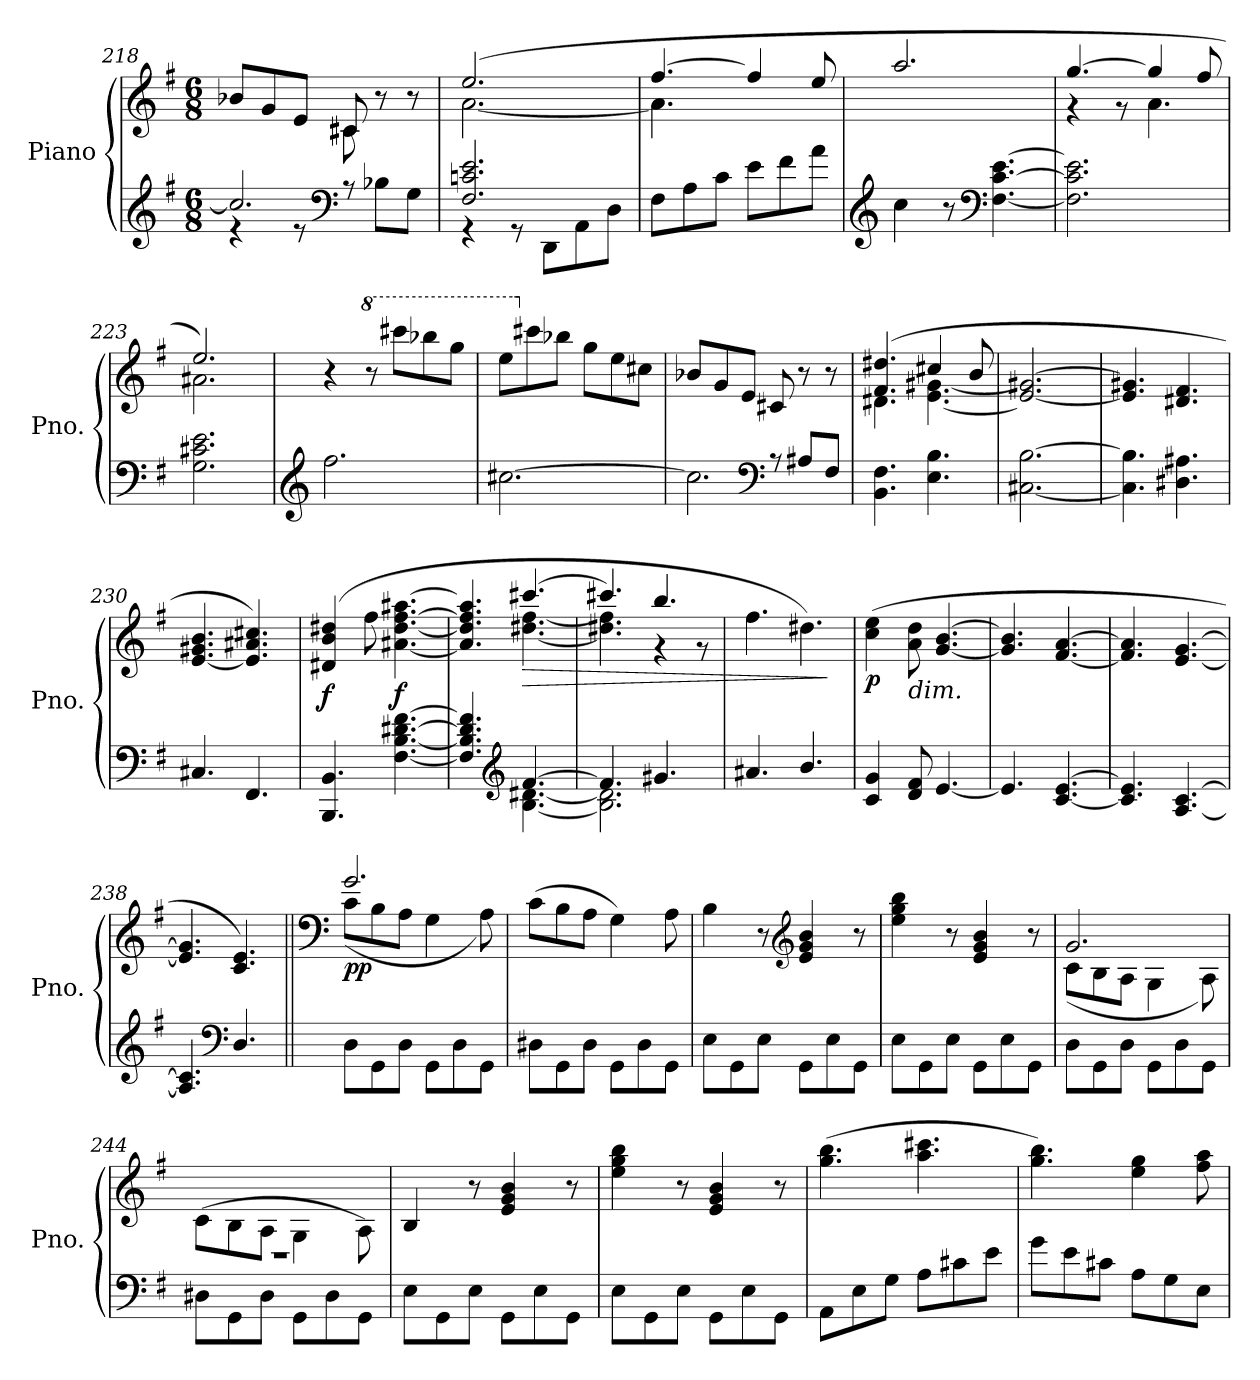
**kern	**kern	**dynam
*part1	*part1	*part1
*staff2	*staff1	*staff1/2
*I"Piano	*	*
*I'Pno.	*	*
!!LO:LB:g=z
*clefG2	*clefG2	*
*k[f#]	*k[f#]	*
*M6/8	*M6/8	*
=218	=218	=218
*^	*^	*
2.cc#/]	4r	8b-X/L	4.ryy	.
.	.	8g/	.	.
.	8r	8e/J	.	.
*clefF4	*	*	*	*
.	8rA	8c#X/	8c#\	.
.	8B-X\L	8r	8ryy	.
.	8G\J	8r	8ryy	.
=219	=219	=219	=219	=219
2.F#/ 2.cn/ 2.e/	4r	(>2.ee/	[2.a\	.
.	8r	.	.	.
.	8DD\L	.	.	.
.	8AA\	.	.	.
.	8D\J	.	.	.
=220	=220	=220	=220	=220
2.ryy	8F#\L	[4.ff#/	4.a\]	.
.	8A\	.	.	.
.	8c\J	.	.	.
.	8e\L	4ff#/]	4ryy	.
.	8f#\	.	.	.
.	8a\J	8ee/	8ryy	.
*v	*v	*	*	*
*	*v	*v	*
=221	=221	=221
*clefG2	*	*
4cc\	2.aa/	.
8r	.	.
*clefF4	*	*
[4.F#\ [4.c\ [4.e\	.	.
=222	=222	=222
*	*^	*
2.F#\] 2.c\] 2.e\]	[4.gg/	4r	.
.	.	8r	.
.	4gg/]	4.a\	.
.	8ff#/	.	.
=223	=223	=223	=223
2.G\ 2.c#X\ 2.e\	2.ee/)	(<2.a#X\	.
*	*v	*v	*
=224	=224	=224
*clefG2	*	*
2.ff#\)	4r	.
*	*8va	*
.	8r	.
.	(<8cccc#X\L	.
.	8bbb-X\	.
.	8ggg\J	.
!!LO:LB:g=z
=225	=225	=225
[2.cc#X\	8eee\L	.
*	*X8va	*
.	8ccc#X\	.
.	8bb-X\J	.
.	8gg\L	.
.	8ee\	.
.	8cc#X\J	.
=226	=226	=226
*^	*	*
2.cc#\]	4.ryy	8b-X/L	.
.	.	8g/	.
.	.	8e/J	.
*clefF4	*	*	*
.	8rA	8c#X/	.
.	8A#X/L	8r	.
.	8F#/J)	8r	.
*v	*v	*	*
=227	=227	=227
*	*^	*
4.BB\ 4.F#\	(>4.f#/ 4.dd#X/	4.d#X\	.
4.E\ 4.B\	4cc#X/	[4.e\ [4.g#X\	.
.	8b/	.	.
*	*v	*v	*
=228	=228	=228
[2.C#X\ [2.B\	2.e/_ 2.g#X/_	.
=229	=229	=229
4.C#\] 4.B\]	4.e/] 4.g#X/]	.
4.D#X\ 4.A#X\	4.d#X/ 4.f#/	.
=230	=230	=230
4.C#X/	[4.e/ 4.g#X/ 4.b/	.
4.FF#/	4.e/] 4.a#X/ 4.cc#X/)	.
=231	=231	=231
!	!	!LO:DY:b
4.BBB/ 4.BB/	(>4d#X/ 4b/ 4dd#X/	f
.	8ff#\	.
!	!	!LO:DY:b
[4.F#\ [4.B\ [4.d#X\ [4.f#\	[4.a#X\ [4.dd#\ [4.ff#\ [4.aa#X\	f
!!LO:LB:g=z
=232	=232	=232
*^	*^	*
4.F#/] 4.B/] 4.d#/] 4.f#/]	4.ryy	4.a#/] 4.dd#/] 4.ff#/] 4.aa#/]	4.ryy	.
*clefG2	*	*	*	*
!	!	!	!	!LO:HP:b
[4.f#/	[4.B\ [4.d#X\	[4.ccc#X/	[4.dd#X\ [4.ff#\	>
=233	=233	=233	=233	=233
4.f#/]	2.B\] 2.d#\]	4.ccc#X/]	4.dd#X\] 4.ff#\]	.
4.g#X/	.	4.bb/	4r	.
.	.	.	8r	.
*v	*v	*	*	*
*	*v	*v	*
=234	=234	=234
4.a#X/	4.ff#\	.
4.b/	4.dd#X\)	.
.	.	]
=235	=235	=235
!	!	!LO:DY:b
4c/ 4g/	(>4cc\ 4ee\	p
!	!LO:TX:b:i:t=dim.	!
8d/ 8f#/	8a\ 8dd\	.
[4.e/	[4.g/ [4.b/	.
=236	=236	=236
4.e/]	4.g/] 4.b/]	.
[4.c/ [4.e/	[4.f#/ [4.a/	.
=237	=237	=237
4.c/] 4.e/]	4.f#/] 4.a/]	.
[4.A/ [4.c/	[4.e/ [4.g/	.
=238	=238	=238
4.A/] 4.c/]	4.e/] 4.g/]	.
*clefF4	*	*
4.D/	4.c/ 4.e/)	.
=239||	=239||	=239||
*	*clefF4	*
*	*^	*
!	!	!	!LO:DY:b
8D\L	2.g/	(>8c\L	pp
8GG\	.	8B\	.
8D\J	.	8A\J	.
8GG\L	.	4G\	.
8D\	.	.	.
8GG\J	.	8A\)	.
*	*v	*v	*
!!LO:PB:g=z
=240	=240	=240
8D#X\L	(>8c\L	.
8GG\	8B\	.
8D#\J	8A\J	.
8GG\L	4G\)	.
8D#\	.	.
8GG\J	8A\	.
=241	=241	=241
8E\L	4B\	.
8GG\	.	.
8E\J	8r	.
*	*clefG2	*
8GG\L	4e/ 4g/ 4b/	.
8E\	.	.
8GG\J	8r	.
=242	=242	=242
8E\L	4ee\ 4gg\ 4bb\	.
8GG\	.	.
8E\J	8r	.
8GG\L	4e/ 4g/ 4b/	.
8E\	.	.
8GG\J	8r	.
=243	=243	=243
*	*^	*
8D\L	2.g/	(<8c\L	.
8GG\	.	8B\	.
8D\J	.	8A\J	.
8GG\L	.	4G\	.
8D\	.	.	.
8GG\J	.	8A\)	.
=244	=244	=244	=244
8D#X\L	(<8c\L	2.r	.
8GG\	8B\	.	.
8D#\J	8A\J	.	.
8GG\L	4G\	.	.
8D#\	.	.	.
8GG\J	8A\)	.	.
*	*v	*v	*
=245	=245	=245
8E\L	4B/	.
8GG\	.	.
8E\J	8r	.
8GG\L	4e/ 4g/ 4b/	.
8E\	.	.
8GG\J	8r	.
=246	=246	=246
8E\L	4ee\ 4gg\ 4bb\	.
8GG\	.	.
8E\J	8r	.
8GG\L	4e/ 4g/ 4b/	.
8E\	.	.
8GG\J	8r	.
!!LO:LB:g=z
=247	=247	=247
8AA\L	(>4.gg\ 4.bb\	.
8E\	.	.
8G\J	.	.
8A\L	4.aa\ 4.ccc#X\	.
8c#X\	.	.
8e\J	.	.
=248	=248	=248
8g\L	4.gg\ 4.bb\)	.
8e\	.	.
8c#X\J	.	.
8A\L	4ee\ 4gg\	.
8G\	.	.
8E\J	8ff#\ 8aa\	.
=	=	=
*-	*-	*-
